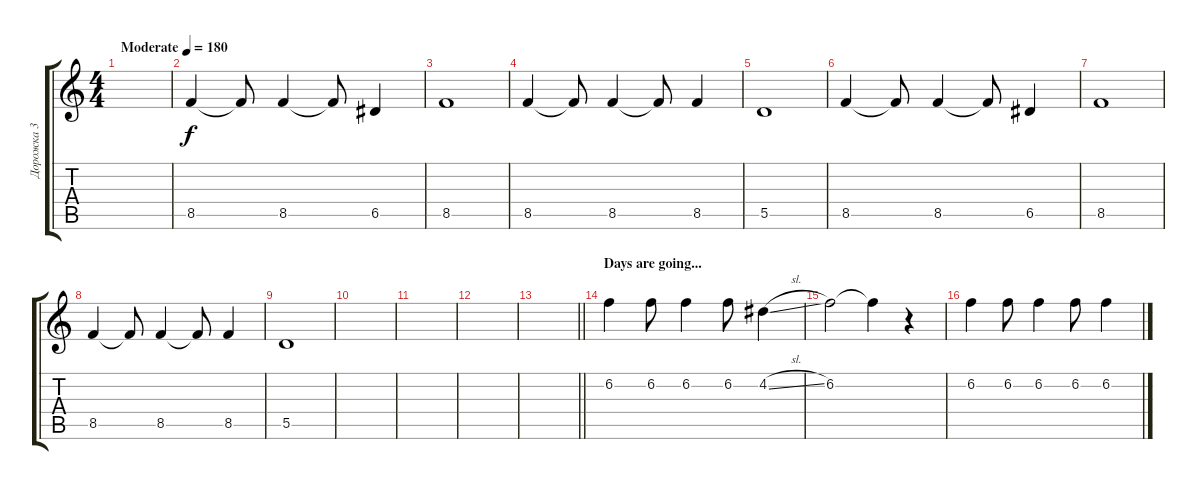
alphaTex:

\track ("Дорожка 3" "Дорожка 3") {instrument electricguitarclean}
\staff {score tabs}
\tuning (E4 B3 G3 D3 A2 E2) {hide}
\ts (4 4)
\tempo (180 "Moderate")
\clef g2
\ks c
|
8.5.4{volume 9} 8.5{t}.8 8.5.4 8.5{t}.8 6.5.4 |
8.5.1 |
8.5.4 8.5{t}.8 8.5.4 8.5{t}.8 8.5.4 |
5.5.1 |
8.5.4 8.5{t}.8 8.5.4 8.5{t}.8 6.5.4 |
8.5.1 |
8.5.4 8.5{t}.8 8.5.4 8.5{t}.8 8.5.4 |
5.5.1 |
|
|
|
\barLineRight lightlight
|
\section ("" "Days are going...")
6.2.4 6.2.8 6.2.4 6.2.8 4.2{sl}.4 |
6.2.2 6.2{t}.4 r.4 |
6.2.4 6.2.8 6.2.4 6.2.8 6.2.4
